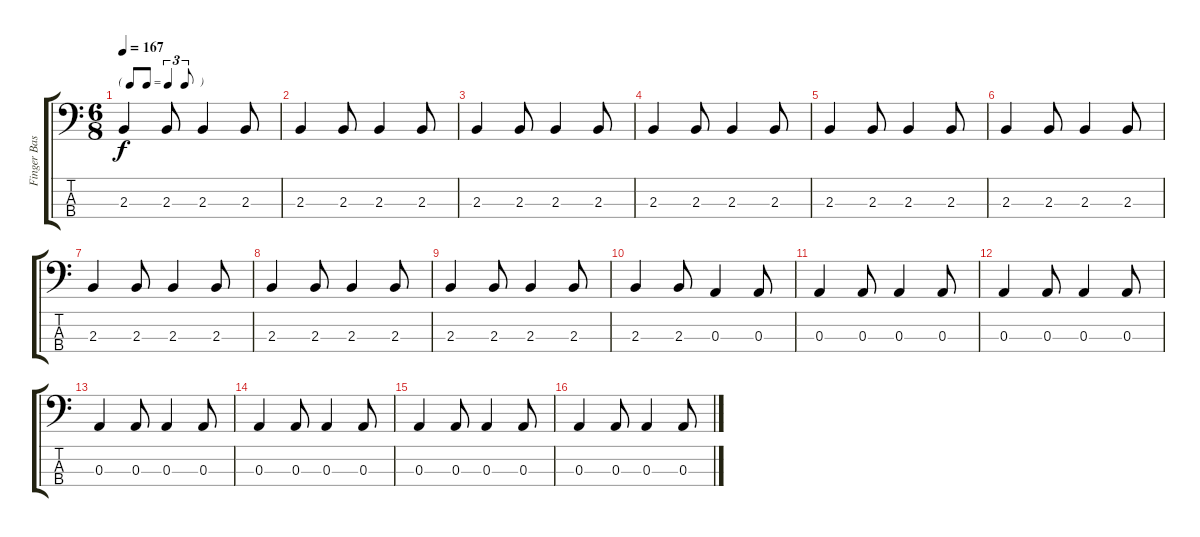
\track ("Finger Bass" "Finger Bas") {instrument electricbassfinger}
\staff {score tabs}
\tuning (G2 D2 A1 E1) {hide}
\ts (6 8)
\tf triplet8th
\tempo 167
\clef f4
\ks c
2.3.4{dy f} 2.3.8 2.3.4 2.3.8 |
2.3.4 2.3.8 2.3.4 2.3.8 |
2.3.4 2.3.8 2.3.4 2.3.8 |
2.3.4 2.3.8 2.3.4 2.3.8 |
2.3.4 2.3.8 2.3.4 2.3.8 |
2.3.4 2.3.8 2.3.4 2.3.8 |
2.3.4 2.3.8 2.3.4 2.3.8 |
2.3.4 2.3.8 2.3.4 2.3.8 |
2.3.4 2.3.8 2.3.4 2.3.8 |
2.3.4 2.3.8 0.3.4 0.3.8 |
0.3.4 0.3.8 0.3.4 0.3.8 |
0.3.4 0.3.8 0.3.4 0.3.8 |
0.3.4 0.3.8 0.3.4 0.3.8 |
0.3.4 0.3.8 0.3.4 0.3.8 |
0.3.4 0.3.8 0.3.4 0.3.8 |
0.3.4 0.3.8 0.3.4 0.3.8
